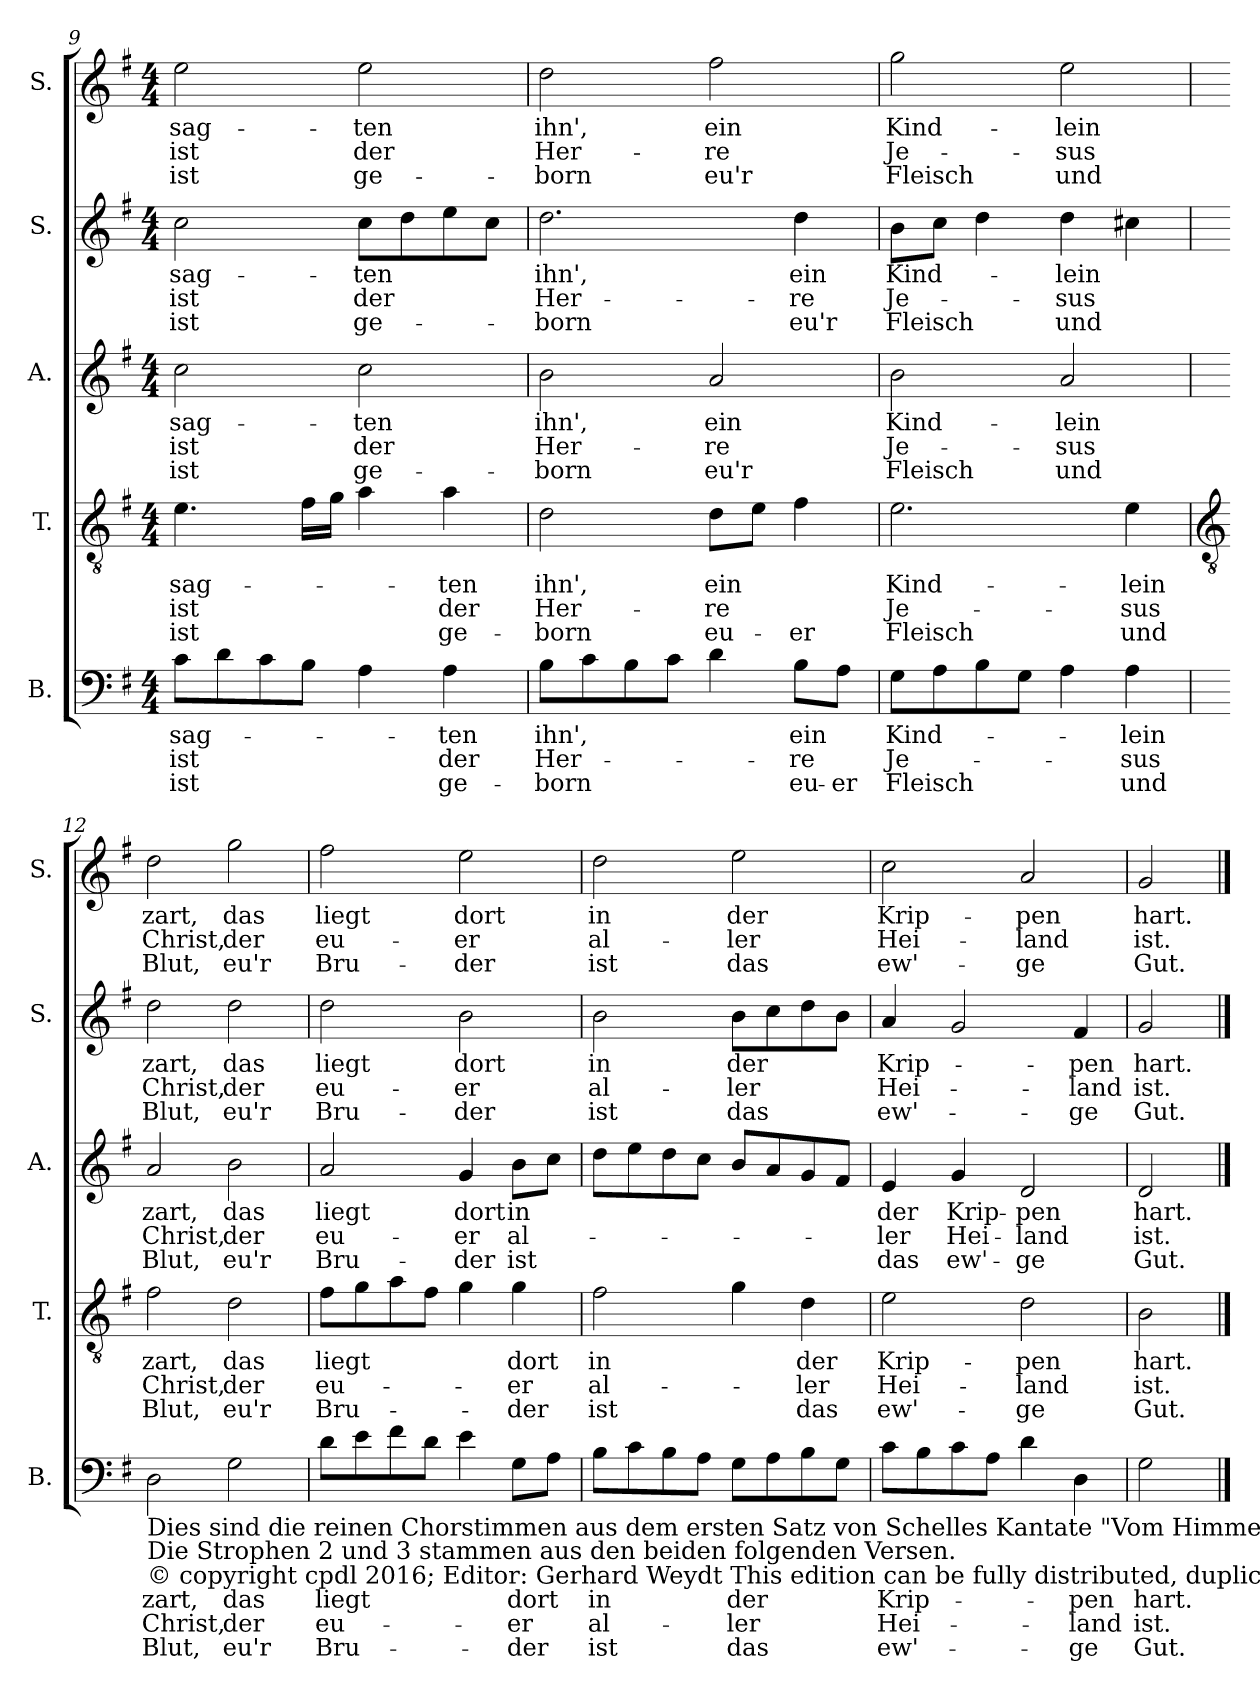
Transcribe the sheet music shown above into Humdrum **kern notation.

**kern	**text	**text	**text	**kern	**text	**text	**text	**kern	**text	**text	**text	**kern	**text	**text	**text	**kern	**text	**text	**text
*part5	*part5	*part5	*part5	*part4	*part4	*part4	*part4	*part3	*part3	*part3	*part3	*part2	*part2	*part2	*part2	*part1	*part1	*part1	*part1
*staff5	*staff5	*staff5	*staff5	*staff4	*staff4	*staff4	*staff4	*staff3	*staff3	*staff3	*staff3	*staff2	*staff2	*staff2	*staff2	*staff1	*staff1	*staff1	*staff1
*I"B.	*	*	*	*I"T.	*	*	*	*I"A.	*	*	*	*I"S.	*	*	*	*I"S.	*	*	*
*I'B.	*	*	*	*I'T.	*	*	*	*I'A.	*	*	*	*I'S.	*	*	*	*I'S.	*	*	*
*clefF4	*	*	*	*clefGv2	*	*	*	*clefG2	*	*	*	*clefG2	*	*	*	*clefG2	*	*	*
*ITrd4c7	*	*	*	*ITrd4c7	*	*	*	*ITrd4c7	*	*	*	*ITrd4c7	*	*	*	*ITrd4c7	*	*	*
*k[]	*	*	*	*k[]	*	*	*	*k[]	*	*	*	*k[]	*	*	*	*k[]	*	*	*
*C:	*	*	*	*C:	*	*	*	*C:	*	*	*	*C:	*	*	*	*C:	*	*	*
*M4/4	*	*	*	*M4/4	*	*	*	*M4/4	*	*	*	*M4/4	*	*	*	*M4/4	*	*	*
=9	=9	=9	=9	=9	=9	=9	=9	=9	=9	=9	=9	=9	=9	=9	=9	=9	=9	=9	=9
!	!LO:LY:b	!LO:LY:b	!LO:LY:b	!	!LO:LY:b	!LO:LY:b	!LO:LY:b	!	!LO:LY:b	!LO:LY:b	!LO:LY:b	!	!LO:LY:b	!LO:LY:b	!LO:LY:b	!	!LO:LY:b	!LO:LY:b	!LO:LY:b
8FL	sag-	-ist	ist	4.A	sag-	-ist	ist	2f	sag-	-ist	ist	2f	sag-	-ist	ist	2a	sag-	-ist	ist
8G	.	.	.	.	.	.	.	.	.	.	.	.	.	.	.	.	.	.	.
8F	.	.	.	.	.	.	.	.	.	.	.	.	.	.	.	.	.	.	.
8EJ	.	.	.	16BLL	.	.	.	.	.	.	.	.	.	.	.	.	.	.	.
.	.	.	.	16cJJ	.	.	.	.	.	.	.	.	.	.	.	.	.	.	.
!	!	!	!	!	!	!	!	!	!LO:LY:b	!LO:LY:b	!LO:LY:b	!	!LO:LY:b	!LO:LY:b	!LO:LY:b	!	!LO:LY:b	!LO:LY:b	!LO:LY:b
4D	.	.	.	4d	.	.	.	2f	ten	der	ge-	8fL	ten	der	ge-	2a	ten	der	ge-
.	.	.	.	.	.	.	.	.	.	.	.	8g	.	.	.	.	.	.	.
!	!LO:LY:b	!LO:LY:b	!LO:LY:b	!	!LO:LY:b	!LO:LY:b	!LO:LY:b	!	!	!	!	!	!	!	!	!	!	!	!
4D	ten	der	ge-	4d	ten	der	ge-	.	.	.	.	8a	.	.	.	.	.	.	.
.	.	.	.	.	.	.	.	.	.	.	.	8fJ	.	.	.	.	.	.	.
=10	=10	=10	=10	=10	=10	=10	=10	=10	=10	=10	=10	=10	=10	=10	=10	=10	=10	=10	=10
!	!LO:LY:b	!LO:LY:b	!LO:LY:b	!	!LO:LY:b	!LO:LY:b	!LO:LY:b	!	!LO:LY:b	!LO:LY:b	!LO:LY:b	!	!LO:LY:b	!LO:LY:b	!LO:LY:b	!	!LO:LY:b	!LO:LY:b	!LO:LY:b
8EL	-ihn',	Her-	-born	2G	-ihn',	Her-	-born	2e	-ihn',	Her-	-born	2.g	-ihn',	Her-	-born	2g	-ihn',	Her-	-born
8F	.	.	.	.	.	.	.	.	.	.	.	.	.	.	.	.	.	.	.
8E	.	.	.	.	.	.	.	.	.	.	.	.	.	.	.	.	.	.	.
8FJ	.	.	.	.	.	.	.	.	.	.	.	.	.	.	.	.	.	.	.
!	!	!	!	!	!LO:LY:b	!LO:LY:b	!LO:LY:b	!	!LO:LY:b	!LO:LY:b	!LO:LY:b	!	!	!	!	!	!LO:LY:b	!LO:LY:b	!LO:LY:b
4G	.	.	.	8GL	ein	re	eu-	2d	ein	re	eu'r	.	.	.	.	2b	ein	re	eu'r
.	.	.	.	8AJ	.	.	.	.	.	.	.	.	.	.	.	.	.	.	.
!	!LO:LY:b	!LO:LY:b	!LO:LY:b	!	!	!	!LO:LY:b	!	!	!	!	!	!LO:LY:b	!LO:LY:b	!LO:LY:b	!	!	!	!
8EL	ein	re	eu-	4B	.	.	-er	.	.	.	.	4g	ein	re	eu'r	.	.	.	.
!	!	!	!LO:LY:b	!	!	!	!	!	!	!	!	!	!	!	!	!	!	!	!
8DJ	.	.	-er	.	.	.	.	.	.	.	.	.	.	.	.	.	.	.	.
=11	=11	=11	=11	=11	=11	=11	=11	=11	=11	=11	=11	=11	=11	=11	=11	=11	=11	=11	=11
!	!LO:LY:b	!LO:LY:b	!LO:LY:b	!	!LO:LY:b	!LO:LY:b	!LO:LY:b	!	!LO:LY:b	!LO:LY:b	!LO:LY:b	!	!LO:LY:b	!LO:LY:b	!LO:LY:b	!	!LO:LY:b	!LO:LY:b	!LO:LY:b
8CL	Kind-	-Je-	-Fleisch	2.A	Kind-	-Je-	-Fleisch	2e	Kind-	-Je-	-Fleisch	8eL	Kind-	-Je-	-Fleisch	2cc	Kind-	-Je-	-Fleisch
8D	.	.	.	.	.	.	.	.	.	.	.	8fJ	.	.	.	.	.	.	.
8E	.	.	.	.	.	.	.	.	.	.	.	4g	.	.	.	.	.	.	.
8CJ	.	.	.	.	.	.	.	.	.	.	.	.	.	.	.	.	.	.	.
!	!	!	!	!	!	!	!	!	!LO:LY:b	!LO:LY:b	!LO:LY:b	!	!LO:LY:b	!LO:LY:b	!LO:LY:b	!	!LO:LY:b	!LO:LY:b	!LO:LY:b
4D	.	.	.	.	.	.	.	2d	lein	sus	und	4g	lein	sus	und	2a	lein	sus	und
!	!LO:LY:b	!LO:LY:b	!LO:LY:b	!	!LO:LY:b	!LO:LY:b	!LO:LY:b	!	!	!	!	!	!	!	!	!	!	!	!
4D	lein	sus	und	4A	lein	sus	und	.	.	.	.	4f#X	.	.	.	.	.	.	.
!!LO:LB:g=z
=12	=12	=12	=12	=12	=12	=12	=12	=12	=12	=12	=12	=12	=12	=12	=12	=12	=12	=12	=12
*	*	*	*	*clefGv2	*	*	*	*	*	*	*	*	*	*	*	*	*	*	*
!LO:TX:b:t=Dies sind die reinen Chorstimmen aus dem ersten Satz von Schelles Kantate "Vom Himmel kam der Engel Schar".\nDie Strophen 2 und 3 stammen aus den beiden folgenden Versen.	!	!	!	!	!	!	!	!	!	!	!	!	!	!	!	!	!	!	!
!LO:TX:b:t=© copyright cpdl 2016; Editor&colon; Gerhard Weydt   This edition can be fully distributed, duplicated, performed, and recorded	!	!	!	!	!	!	!	!	!	!	!	!	!	!	!	!	!	!	!
!	!LO:LY:b	!LO:LY:b	!LO:LY:b	!	!LO:LY:b	!LO:LY:b	!LO:LY:b	!	!LO:LY:b	!LO:LY:b	!LO:LY:b	!	!LO:LY:b	!LO:LY:b	!LO:LY:b	!	!LO:LY:b	!LO:LY:b	!LO:LY:b
2GG	zart,	Christ,	Blut,	2B	zart,	Christ,	Blut,	2d	zart,	Christ,	Blut,	2g	zart,	Christ,	Blut,	2g	zart,	Christ,	Blut,
!	!LO:LY:b	!LO:LY:b	!LO:LY:b	!	!LO:LY:b	!LO:LY:b	!LO:LY:b	!	!LO:LY:b	!LO:LY:b	!LO:LY:b	!	!LO:LY:b	!LO:LY:b	!LO:LY:b	!	!LO:LY:b	!LO:LY:b	!LO:LY:b
2C	das	der	eu'r	2G	das	der	eu'r	2e	das	der	eu'r	2g	das	der	eu'r	2cc	das	der	eu'r
=13	=13	=13	=13	=13	=13	=13	=13	=13	=13	=13	=13	=13	=13	=13	=13	=13	=13	=13	=13
!	!LO:LY:b	!LO:LY:b	!LO:LY:b	!	!LO:LY:b	!LO:LY:b	!LO:LY:b	!	!LO:LY:b	!LO:LY:b	!LO:LY:b	!	!LO:LY:b	!LO:LY:b	!LO:LY:b	!	!LO:LY:b	!LO:LY:b	!LO:LY:b
8GL	liegt	eu-	-Bru-	8BL	liegt	eu-	-Bru-	2d	liegt	eu-	-Bru-	2g	liegt	eu-	-Bru-	2b	liegt	eu-	-Bru-
8A	.	.	.	8c	.	.	.	.	.	.	.	.	.	.	.	.	.	.	.
8B	.	.	.	8d	.	.	.	.	.	.	.	.	.	.	.	.	.	.	.
8GJ	.	.	.	8BJ	.	.	.	.	.	.	.	.	.	.	.	.	.	.	.
!	!	!	!	!	!	!	!	!	!LO:LY:b	!LO:LY:b	!LO:LY:b	!	!LO:LY:b	!LO:LY:b	!LO:LY:b	!	!LO:LY:b	!LO:LY:b	!LO:LY:b
4A	.	.	.	4c	.	.	.	4c	-dort	er	der	2e	-dort	er	der	2a	-dort	er	der
!	!LO:LY:b	!LO:LY:b	!LO:LY:b	!	!LO:LY:b	!LO:LY:b	!LO:LY:b	!	!LO:LY:b	!LO:LY:b	!LO:LY:b	!	!	!	!	!	!	!	!
8CL	-dort	er	der	4c	-dort	er	der	8eL	in	al-	-ist	.	.	.	.	.	.	.	.
8DJ	.	.	.	.	.	.	.	8fJ	.	.	.	.	.	.	.	.	.	.	.
=14	=14	=14	=14	=14	=14	=14	=14	=14	=14	=14	=14	=14	=14	=14	=14	=14	=14	=14	=14
!	!LO:LY:b	!LO:LY:b	!LO:LY:b	!	!LO:LY:b	!LO:LY:b	!LO:LY:b	!	!	!	!	!	!LO:LY:b	!LO:LY:b	!LO:LY:b	!	!LO:LY:b	!LO:LY:b	!LO:LY:b
8EL	in	al-	-ist	2B	in	al-	-ist	8gL	.	.	.	2e	in	al-	-ist	2g	in	al-	-ist
8F	.	.	.	.	.	.	.	8a	.	.	.	.	.	.	.	.	.	.	.
8E	.	.	.	.	.	.	.	8g	.	.	.	.	.	.	.	.	.	.	.
8DJ	.	.	.	.	.	.	.	8fJ	.	.	.	.	.	.	.	.	.	.	.
!	!LO:LY:b	!LO:LY:b	!LO:LY:b	!	!	!	!	!	!	!	!	!	!LO:LY:b	!LO:LY:b	!LO:LY:b	!	!LO:LY:b	!LO:LY:b	!LO:LY:b
8CL	der	ler	das	4c	.	.	.	8eL	.	.	.	8eL	der	ler	das	2a	der	ler	das
8D	.	.	.	.	.	.	.	8d	.	.	.	8f	.	.	.	.	.	.	.
!	!	!	!	!	!LO:LY:b	!LO:LY:b	!LO:LY:b	!	!	!	!	!	!	!	!	!	!	!	!
8E	.	.	.	4G	der	ler	das	8c	.	.	.	8g	.	.	.	.	.	.	.
8CJ	.	.	.	.	.	.	.	8BJ	.	.	.	8eJ	.	.	.	.	.	.	.
=15	=15	=15	=15	=15	=15	=15	=15	=15	=15	=15	=15	=15	=15	=15	=15	=15	=15	=15	=15
!	!LO:LY:b	!LO:LY:b	!LO:LY:b	!	!LO:LY:b	!LO:LY:b	!LO:LY:b	!	!LO:LY:b	!LO:LY:b	!LO:LY:b	!	!LO:LY:b	!LO:LY:b	!LO:LY:b	!	!LO:LY:b	!LO:LY:b	!LO:LY:b
8FL	Krip-	-Hei-	-ew'-	2A	Krip-	-Hei-	-ew'-	4A	der	ler	das	4d	Krip-	-Hei-	-ew'-	2f	Krip-	-Hei-	-ew'-
8E	.	.	.	.	.	.	.	.	.	.	.	.	.	.	.	.	.	.	.
!	!	!	!	!	!	!	!	!	!LO:LY:b	!LO:LY:b	!LO:LY:b	!	!	!	!	!	!	!	!
8F	.	.	.	.	.	.	.	4c	Krip-	-Hei-	-ew'-	2c	.	.	.	.	.	.	.
8DJ	.	.	.	.	.	.	.	.	.	.	.	.	.	.	.	.	.	.	.
!	!	!	!	!	!LO:LY:b	!LO:LY:b	!LO:LY:b	!	!LO:LY:b	!LO:LY:b	!LO:LY:b	!	!	!	!	!	!LO:LY:b	!LO:LY:b	!LO:LY:b
4G	.	.	.	2G	-pen	land	ge	2G	-pen	land	ge	.	.	.	.	2d	-pen	land	ge
!	!LO:LY:b	!LO:LY:b	!LO:LY:b	!	!	!	!	!	!	!	!	!	!LO:LY:b	!LO:LY:b	!LO:LY:b	!	!	!	!
4GG	-pen	land	ge	.	.	.	.	.	.	.	.	4B	-pen	land	ge	.	.	.	.
=16	=16	=16	=16	=16	=16	=16	=16	=16	=16	=16	=16	=16	=16	=16	=16	=16	=16	=16	=16
!	!LO:LY:b	!LO:LY:b	!LO:LY:b	!	!LO:LY:b	!LO:LY:b	!LO:LY:b	!	!LO:LY:b	!LO:LY:b	!LO:LY:b	!	!LO:LY:b	!LO:LY:b	!LO:LY:b	!	!LO:LY:b	!LO:LY:b	!LO:LY:b
2C	hart.	ist.	Gut.	2E	hart.	ist.	Gut.	2G	hart.	ist.	Gut.	2c	hart.	ist.	Gut.	2c	hart.	ist.	Gut.
==	==	==	==	==	==	==	==	==	==	==	==	==	==	==	==	==	==	==	==
*-	*-	*-	*-	*-	*-	*-	*-	*-	*-	*-	*-	*-	*-	*-	*-	*-	*-	*-	*-
